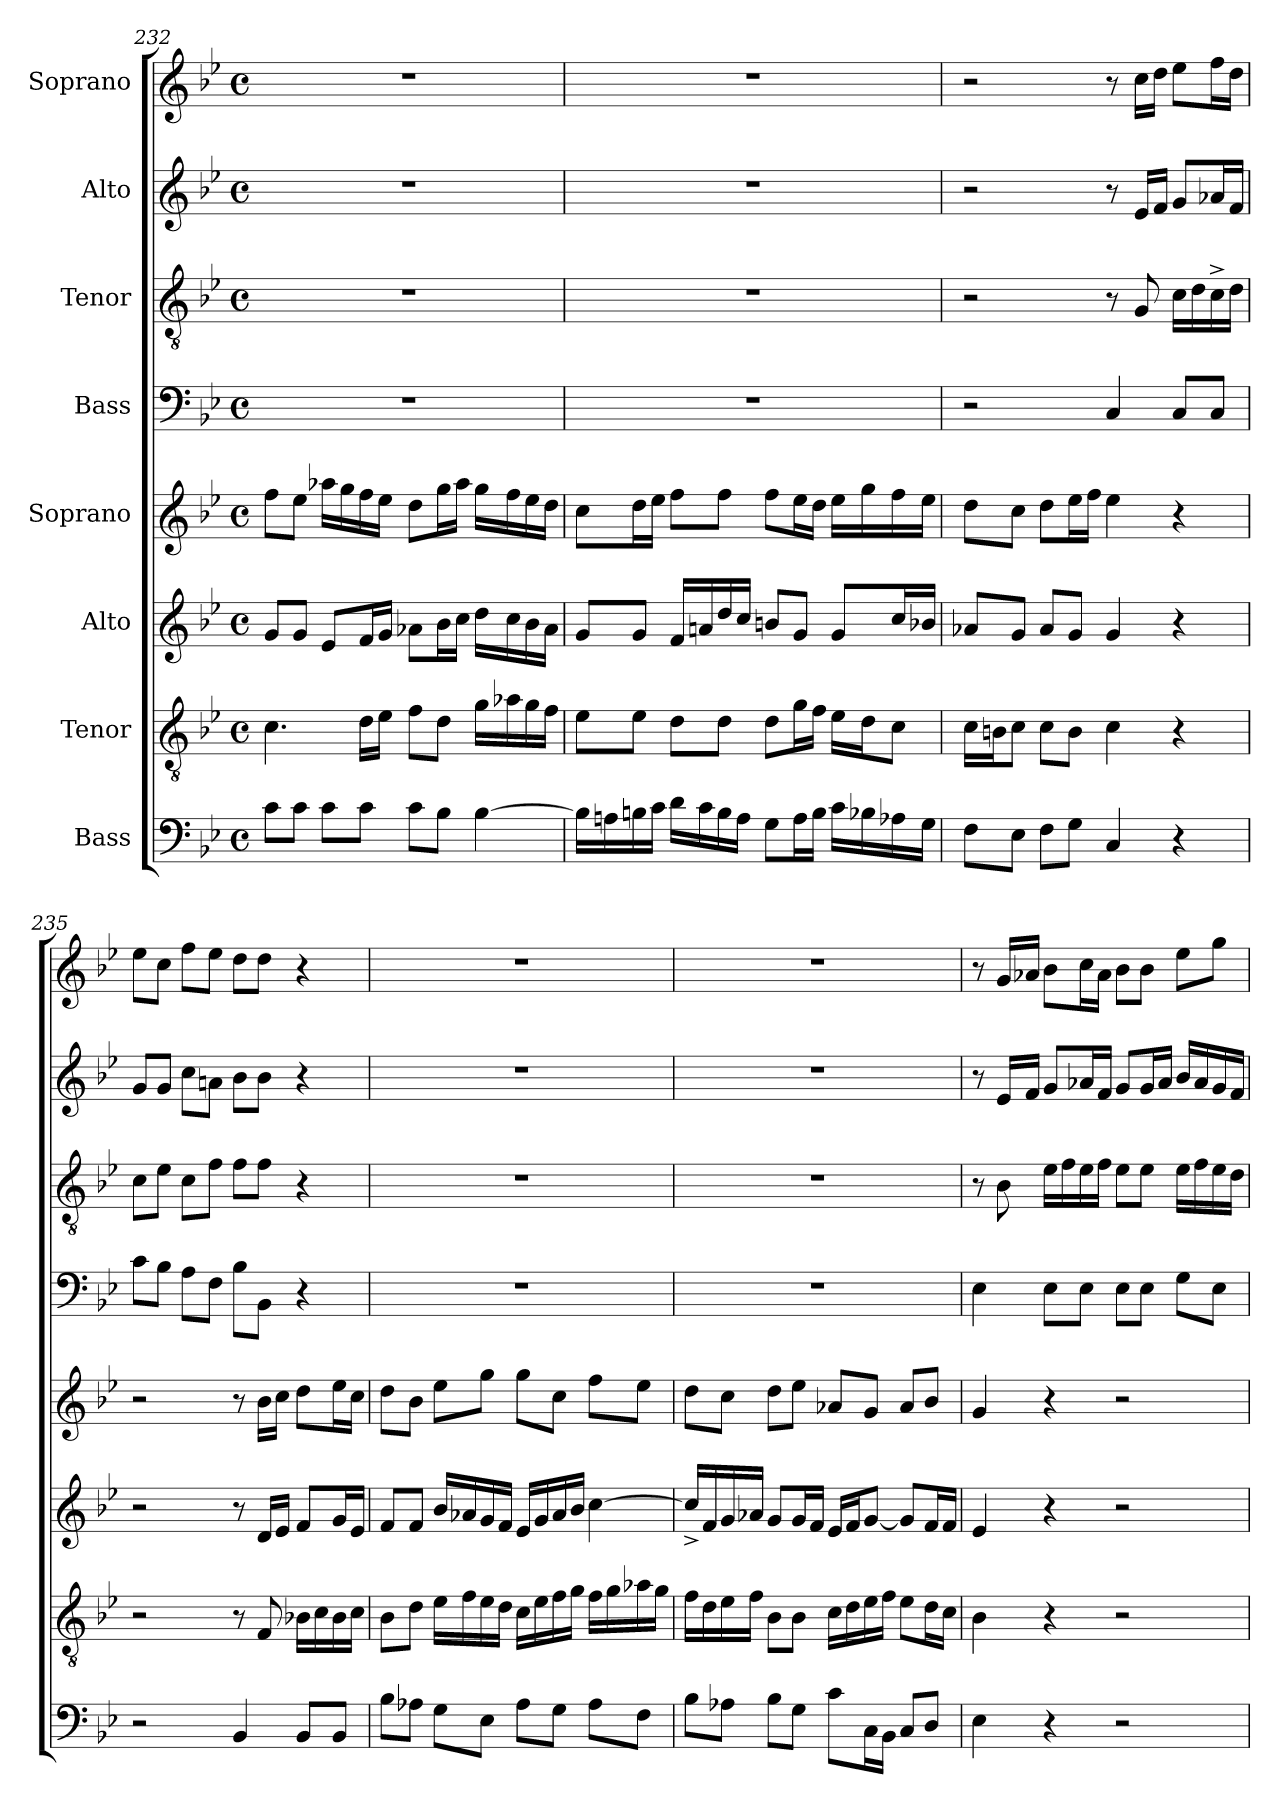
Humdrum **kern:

**kern	**kern	**kern	**kern	**kern	**kern	**kern	**kern
*part8	*part7	*part6	*part5	*part4	*part3	*part2	*part1
*staff8	*staff7	*staff6	*staff5	*staff4	*staff3	*staff2	*staff1
*I"Bass	*I"Tenor	*I"Alto	*I"Soprano	*I"Bass	*I"Tenor	*I"Alto	*I"Soprano
*clefF4	*clefGv2	*clefG2	*clefG2	*clefF4	*clefGv2	*clefG2	*clefG2
*k[b-e-]	*k[b-e-]	*k[b-e-]	*k[b-e-]	*k[b-e-]	*k[b-e-]	*k[b-e-]	*k[b-e-]
*B-:	*B-:	*B-:	*B-:	*B-:	*B-:	*B-:	*B-:
*M4/4	*M4/4	*M4/4	*M4/4	*M4/4	*M4/4	*M4/4	*M4/4
*met(c)	*met(c)	*met(c)	*met(c)	*met(c)	*met(c)	*met(c)	*met(c)
=232	=232	=232	=232	=232	=232	=232	=232
8c\L	4.c\	8g/L	8ff\L	1r	1r	1r	1r
8c\J	.	8g/J	8ee-\J	.	.	.	.
8c\L	.	8e-/L	16aa-X\LL	.	.	.	.
.	.	.	16gg\	.	.	.	.
8c\J	16d\LL	16f/L	16ff\	.	.	.	.
.	16e-\JJ	16g/JJ	16ee-\JJ	.	.	.	.
8c\L	8f\L	8a-X\L	8dd\L	.	.	.	.
8B-\J	8d\J	16b-\L	16gg\L	.	.	.	.
.	.	16cc\JJ	16aa-\JJ	.	.	.	.
[>4B-\	16g\LL	16dd\LL	16gg\LL	.	.	.	.
.	16a-X\	16cc\	16ff\	.	.	.	.
.	16g\	16b-\	16ee-\	.	.	.	.
.	16f\JJ	16a-\JJ	16dd\JJ	.	.	.	.
=233	=233	=233	=233	=233	=233	=233	=233
16B-\LL]	8e-\L	8g/L	8cc\L	1r	1r	1r	1r
16An\	.	.	.	.	.	.	.
16Bn\	8e-\J	8g/J	16dd\L	.	.	.	.
16c\JJ	.	.	16ee-\JJ	.	.	.	.
16d\LL	8d\L	16f/LL	8ff\L	.	.	.	.
16c\	.	16an/	.	.	.	.	.
16B\	8d\J	16dd/	8ff\J	.	.	.	.
16A\JJ	.	16cc/JJ	.	.	.	.	.
8G\L	8d\L	8bn/L	8ff\L	.	.	.	.
16A\L	16g\L	8g/J	16ee-\L	.	.	.	.
16B\JJ	16f\JJ	.	16dd\JJ	.	.	.	.
16c\LL	16e-\LL	8g/L	16ee-\LL	.	.	.	.
16B-X\	16d\J	.	16gg\	.	.	.	.
16A-X\	8c\J	16cc/L	16ff\	.	.	.	.
16G\JJ	.	16b-X/JJ	16ee-\JJ	.	.	.	.
!!LO:PB:g=z
=234	=234	=234	=234	=234	=234	=234	=234
8F\L	16c\LL	8a-X/L	8dd\L	2r	2r	2r	2r
.	16Bn\J	.	.	.	.	.	.
8E-\J	8c\J	8g/J	8cc\J	.	.	.	.
8F\L	8c\L	8a-/L	8dd\L	.	.	.	.
8G\J	8B\J	8g/J	16ee-\L	.	.	.	.
.	.	.	16ff\JJ	.	.	.	.
4C/	4c\	4g/	4ee-\	4C/	8r	8r	8r
.	.	.	.	.	8G/	16e-/LL	16cc\LL
.	.	.	.	.	.	16f/JJ	16dd\JJ
4r	4r	4r	4r	8C/L	16c\LL	8g/L	8ee-\L
.	.	.	.	.	16d\	.	.
.	.	.	.	8C/J	16c^>\	16a-X/L	16ff\L
.	.	.	.	.	16d\JJ	16f/JJ	16dd\JJ
=235	=235	=235	=235	=235	=235	=235	=235
2r	2r	2r	2r	8c\L	8c\L	8g/L	8ee-\L
.	.	.	.	8B-\J	8e-\J	8g/J	8cc\J
.	.	.	.	8A\L	8c\L	8cc\L	8ff\L
.	.	.	.	8F\J	8f\J	8an\J	8ee-\J
4BB-/	8r	8r	8r	8B-\L	8f\L	8b-\L	8dd\L
.	8F/	16d/LL	16b-\LL	8BB-\J	8f\J	8b-\J	8dd\J
.	.	16e-/JJ	16cc\JJ	.	.	.	.
8BB-/L	16B-X\LL	8f/L	8dd\L	4r	4r	4r	4r
.	16c\	.	.	.	.	.	.
8BB-/J	16B-\	16g/L	16ee-\L	.	.	.	.
.	16c\JJ	16e-/JJ	16cc\JJ	.	.	.	.
=236	=236	=236	=236	=236	=236	=236	=236
8B-\L	8B-\L	8f/L	8dd\L	1r	1r	1r	1r
8A-X\J	8d\J	8f/J	8b-\J	.	.	.	.
8G\L	16e-\LL	16b-/LL	8ee-\L	.	.	.	.
.	16f\	16a-X/	.	.	.	.	.
8E-\J	16e-\	16g/	8gg\J	.	.	.	.
.	16d\JJ	16f/JJ	.	.	.	.	.
8A-\L	16c\LL	16e-/LL	8gg\L	.	.	.	.
.	16e-\	16g/	.	.	.	.	.
8G\J	16f\	16a-/	8cc\J	.	.	.	.
.	16g\JJ	16b-/JJ	.	.	.	.	.
8A-\L	16f\LL	[<4cc\	8ff\L	.	.	.	.
.	16g\	.	.	.	.	.	.
8F\J	16a-X\	.	8ee-\J	.	.	.	.
.	16g\JJ	.	.	.	.	.	.
!!LO:LB:g=z
=237	=237	=237	=237	=237	=237	=237	=237
8B-\L	16f\LL	16cc^</LL]	8dd\L	1r	1r	1r	1r
.	16d\	16f/	.	.	.	.	.
8A-X\J	16e-\	16g/	8cc\J	.	.	.	.
.	16f\JJ	16a-X/JJ	.	.	.	.	.
8B-\L	8B-\L	8g/L	8dd\L	.	.	.	.
8G\J	8B-\J	16g/L	8ee-\J	.	.	.	.
.	.	16f/JJ	.	.	.	.	.
8c\L	16c\LL	16e-/LL	8a-X/L	.	.	.	.
.	16d\	16f/J	.	.	.	.	.
16C\L	16e-\	[<8g/J	8g/J	.	.	.	.
16BB-\JJ	16f\JJ	.	.	.	.	.	.
8C/L	8e-\L	8g/L]	8a-/L	.	.	.	.
8D/J	16d\L	16f/L	8b-/J	.	.	.	.
.	16c\JJ	16f/JJ	.	.	.	.	.
=238	=238	=238	=238	=238	=238	=238	=238
4E-\	4B-\	4e-/	4g/	4E-\	8r	8r	8r
.	.	.	.	.	8B-\	16e-/LL	16g/LL
.	.	.	.	.	.	16f/JJ	16a-X/JJ
4r	4r	4r	4r	8E-\L	16e-\LL	8g/L	8b-\L
.	.	.	.	.	16f\	.	.
.	.	.	.	8E-\J	16e-\	16a-X/L	16cc\L
.	.	.	.	.	16f\JJ	16f/JJ	16a-\JJ
2r	2r	2r	2r	8E-\L	8e-\L	8g/L	8b-\L
.	.	.	.	8E-\J	8e-\J	16g/L	8b-\J
.	.	.	.	.	.	16a-/JJ	.
.	.	.	.	8G\L	16e-\LL	16b-/LL	8ee-\L
.	.	.	.	.	16f\	16a-/	.
.	.	.	.	8E-\J	16e-\	16g/	8gg\J
.	.	.	.	.	16d\JJ	16f/JJ	.
=	=	=	=	=	=	=	=
*-	*-	*-	*-	*-	*-	*-	*-
